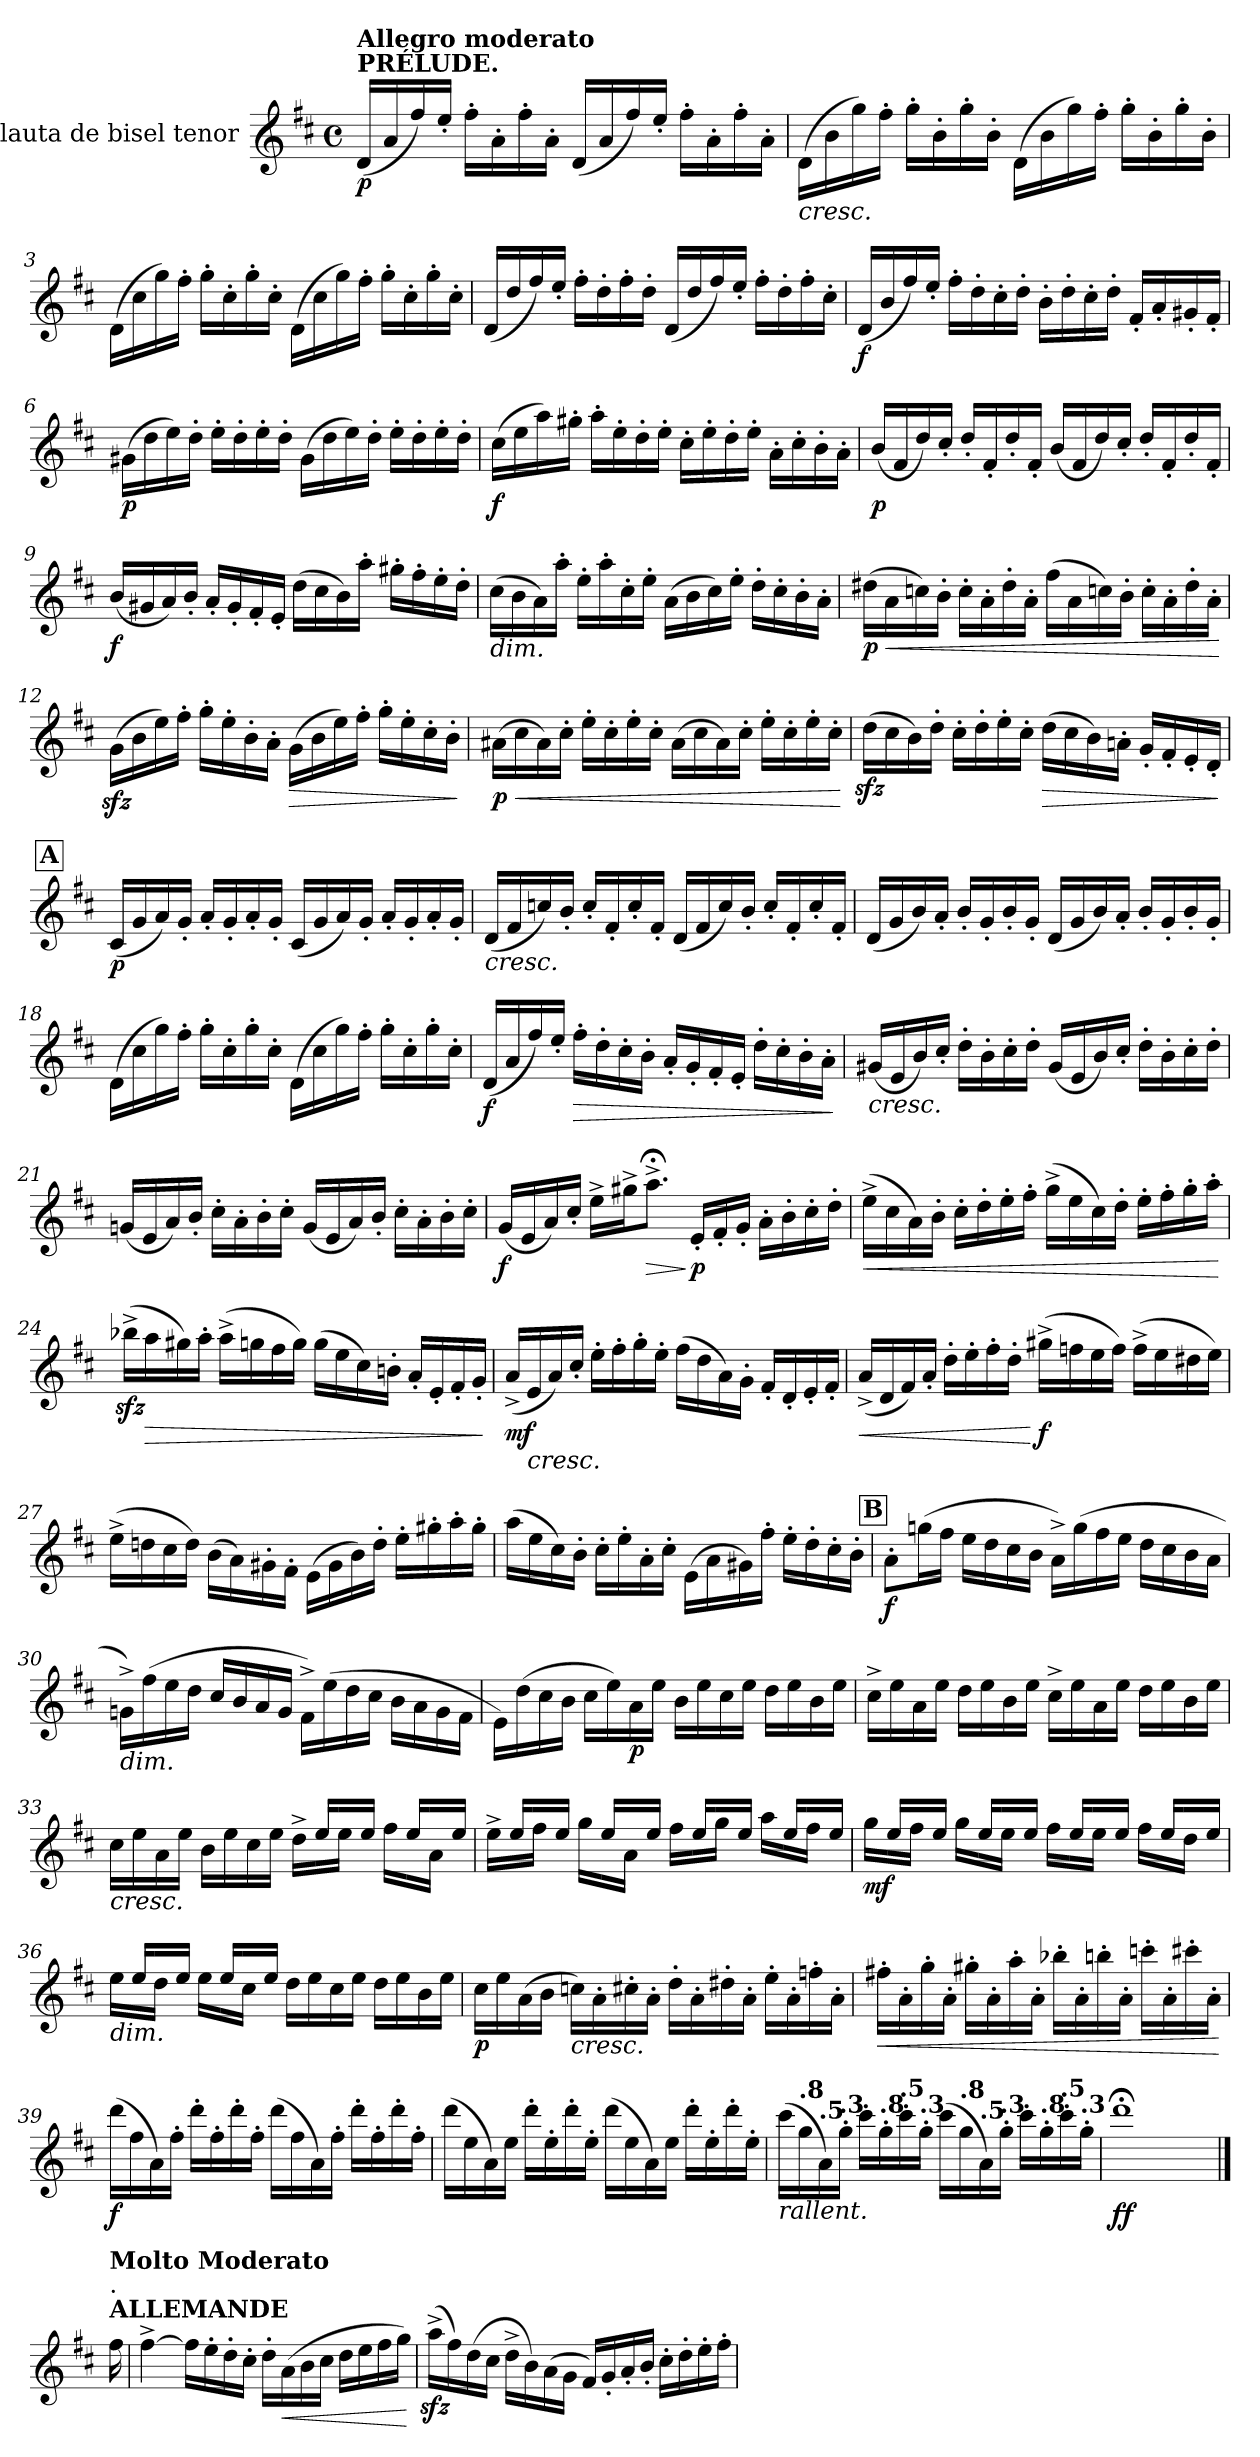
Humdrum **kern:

**kern	**dynam
*part1	*part1
*staff1	*staff1
*I"Flauta de bisel tenor	*
*clefG2	*
*k[f#c#]	*
*M4/4	*
*met(c)	*
*MM70	*
=1	=1
!LO:TX:a:B:t=PRÉLUDE.	!
!LO:TX:a:B:t=Allegro moderato	!
!	!LO:DY:b
(<16d/LL	p
16a/	.
16ff#/)	.
16ee'/JJ	.
16ff#'\LL	.
16a'\	.
16ff#'\	.
16a'\JJ	.
(<16d/LL	.
16a/	.
16ff#/)	.
16ee'/JJ	.
16ff#'\LL	.
16a'\	.
16ff#'\	.
16a'\JJ	.
=2	=2
!LO:TX:b:i:t=cresc.	!
(>16d\LL	.
16b\	.
16gg\)	.
16ff#'\JJ	.
16gg'\LL	.
16b'\	.
16gg'\	.
16b'\JJ	.
(>16d\LL	.
16b\	.
16gg\)	.
16ff#'\JJ	.
16gg'\LL	.
16b'\	.
16gg'\	.
16b'\JJ	.
!!LO:LB:g=z
=3	=3
(>16d\LL	.
16cc#\	.
16gg\)	.
16ff#'\JJ	.
16gg'\LL	.
16cc#'\	.
16gg'\	.
16cc#'\JJ	.
(>16d\LL	.
16cc#\	.
16gg\)	.
16ff#'\JJ	.
16gg'\LL	.
16cc#'\	.
16gg'\	.
16cc#'\JJ	.
=4	=4
(<16d/LL	.
16dd/	.
16ff#/)	.
16ee'/JJ	.
16ff#'\LL	.
16dd'\	.
16ff#'\	.
16dd'\JJ	.
(<16d/LL	.
16dd/	.
16ff#/)	.
16ee'/JJ	.
16ff#'\LL	.
16dd'\	.
16ff#'\	.
16cc#'\JJ	.
!!LO:LB:g=z
=5	=5
!	!LO:DY:b
(<16d/LL	f
16b/	.
16ff#/)	.
16ee'/JJ	.
16ff#'\LL	.
16dd'\	.
16cc#'\	.
16dd'\JJ	.
16b'\LL	.
16dd'\	.
16cc#'\	.
16dd'\JJ	.
16f#'/LL	.
16a'/	.
16g#X'/	.
16f#'/JJ	.
=6	=6
!	!LO:DY:b
(>16g#X\LL	p
16dd\	.
16ee\)	.
16dd'\JJ	.
16ee'\LL	.
16dd'\	.
16ee'\	.
16dd'\JJ	.
(>16g#\LL	.
16dd\	.
16ee\)	.
16dd'\JJ	.
16ee'\LL	.
16dd'\	.
16ee'\	.
16dd'\JJ	.
!!LO:LB:g=z
=7	=7
!	!LO:DY:b
(>16cc#\LL	f
16ee\	.
16aa\)	.
16gg#X'\JJ	.
16aa'\LL	.
16ee'\	.
16dd'\	.
16ee'\JJ	.
16cc#'\LL	.
16ee'\	.
16dd'\	.
16ee'\JJ	.
16a'\LL	.
16cc#'\	.
16b'\	.
16a'\JJ	.
=8	=8
!	!LO:DY:b
(<16b/LL	p
16f#/	.
16dd/)	.
16cc#'/JJ	.
16dd'/LL	.
16f#'/	.
16dd'/	.
16f#'/JJ	.
(<16b/LL	.
16f#/	.
16dd/)	.
16cc#'/JJ	.
16dd'/LL	.
16f#'/	.
16dd'/	.
16f#'/JJ	.
!!LO:LB:g=z
=9	=9
!	!LO:DY:b
(<16b/LL	f
16g#X/	.
16a/)	.
16b'/JJ	.
16a'/LL	.
16g#'/	.
16f#'/	.
16e'/JJ	.
(>16dd\LL	.
16cc#\	.
16b\)	.
16aa'\JJ	.
16gg#X'\LL	.
16ff#'\	.
16ee'\	.
16dd'\JJ	.
=10	=10
!LO:TX:b:i:t=dim.	!
(>16cc#\LL	.
16b\	.
16a\)	.
16aa'\JJ	.
16ee'\LL	.
16aa'\	.
16cc#'\	.
16ee'\JJ	.
(>16a\LL	.
16b\	.
16cc#\)	.
16ee'\JJ	.
16dd'\LL	.
16cc#'\	.
16b'\	.
16a'\JJ	.
!!LO:LB:g=z
=11	=11
!	!LO:DY:b
(>16dd#X\LL	p
!	!LO:HP:b
16a\	<
16ccn\)	.
16b'\JJ	.
16cc'\LL	.
16a'\	.
16dd#'\	.
16a'\JJ	.
(>16ff#\LL	.
16a\	.
16ccni\)	.
16b'\JJ	.
16cc'\LL	.
16a'\	.
16dd#i'\	.
16a'\JJ	.
.	[
=12	=12
(>16gzz<\LL	.
16b\	.
16ee\)	.
16ff#'\JJ	.
16gg'\LL	.
16ee'\	.
16b'\	.
16a'\JJ	.
!	!LO:HP:b
(>16g\LL	>
16b\	.
16ee\)	.
16ff#'\JJ	.
16gg'\LL	.
16ee'\	.
16cc#'\	.
16b'\JJ	.
.	]
!!LO:LB:g=z
=13	=13
!	!LO:DY:b
(>16a#X\LL	p
!	!LO:HP:b
16cc#i\	<
16a#\)	.
16cc#'\JJ	.
16ee'\LL	.
16cc#'\	.
16ee'\	.
16cc#'\JJ	.
(>16a#i\LL	.
16cc#\	.
16a#\)	.
16cc#'\JJ	.
16ee'\LL	.
16cc#'\	.
16ee'\	.
16cc#'\JJ	.
.	[
=14	=14
(>16ddzz<\LL	.
16cc#\	.
16b\)	.
16dd'\JJ	.
16cc#'\LL	.
16dd'\	.
16ee'\	.
16cc#'\JJ	.
!	!LO:HP:b
(>16dd\LL	>
16cc#\	.
16b\)	.
16an'\JJ	.
16g'/LL	.
16f#'/	.
16e'/	.
16d'/JJ	.
.	]
!!LO:LB:g=z
!!LO:REH:place=s1:a:B:fs=14:t=A
=15	=15
!	!LO:DY:b
(<16c#/LL	p
16g/	.
16a/)	.
16g'/JJ	.
16a'/LL	.
16g'/	.
16a'/	.
16g'/JJ	.
(<16c#/LL	.
16g/	.
16a/)	.
16g'/JJ	.
16a'/LL	.
16g'/	.
16a'/	.
16g'/JJ	.
=16	=16
!LO:TX:b:i:t=cresc.	!
(<16d/LL	.
16f#/	.
16ccn/)	.
16b'/JJ	.
16cc'/LL	.
16f#'/	.
16cc'/	.
16f#'/JJ	.
(<16d/LL	.
16f#/	.
16cc/)	.
16b'/JJ	.
16cc'/LL	.
16f#'/	.
16cc'/	.
16f#'/JJ	.
!!LO:LB:g=z
=17	=17
(<16d/LL	.
16g/	.
16b/)	.
16a'/JJ	.
16b'/LL	.
16g'/	.
16b'/	.
16g'/JJ	.
(<16d/LL	.
16g/	.
16b/)	.
16a'/JJ	.
16b'/LL	.
16g'/	.
16b'/	.
16g'/JJ	.
=18	=18
(>16d\LL	.
16cc#\	.
16gg\)	.
16ff#'\JJ	.
16gg'\LL	.
16cc#'\	.
16gg'\	.
16cc#'\JJ	.
(>16d\LL	.
16cc#\	.
16gg\)	.
16ff#'\JJ	.
16gg'\LL	.
16cc#'\	.
16gg'\	.
16cc#'\JJ	.
=19	=19
!	!LO:DY:b
(<16d/LL	f
16a/	.
16ff#/)	.
16ee'/JJ	.
!	!LO:HP:b
16ff#'\LL	>
16dd'\	.
16cc#'\	.
16b'\JJ	.
16a'/LL	.
16g'/	.
16f#'/	.
16e'/JJ	.
16dd'\LL	.
16cc#'\	.
16b'\	.
16a'\JJ	.
.	]
!!LO:PB:g=z
=20	=20
!LO:TX:b:i:t=cresc.	!
(<16g#X/LL	.
16e/	.
16b/)	.
16cc#'/JJ	.
16dd'\LL	.
16b'\	.
16cc#'\	.
16dd'\JJ	.
(<16g#/LL	.
16e/	.
16b/)	.
16cc#'/JJ	.
16dd'\LL	.
16b'\	.
16cc#'\	.
16dd'\JJ	.
=21	=21
(<16gn/LL	.
16e/	.
16a/)	.
16b'/JJ	.
16cc#'\LL	.
16a'\	.
16b'\	.
16cc#'\JJ	.
(<16g/LL	.
16e/	.
16a/)	.
16b'/JJ	.
16cc#'\LL	.
16a'\	.
16b'\	.
16cc#'\JJ	.
=22	=22
!	!LO:DY:b
(<16g/LL	f
16e/	.
!	!LO:DY:b
!	!LO:DY:n=1:b
16a/)	other-dynamics other-dynamics
16cc#'/JJ	.
16ee^\LL	.
16gg#X^\J	.
!	!LO:HP:b
8.aa;<^\J	>
!	!LO:DY:n=2:b
16e'/LL	] p
16f#'/	.
16g'/JJ	.
16a'\LL	.
16b'\	.
16cc#'\	.
16dd'\JJ	.
!!LO:LB:g=z
=23	=23
!	!LO:HP:b
(>16ee^\LL	<
16cc#\	.
16a\)	.
16b'\JJ	.
16cc#'\LL	.
16dd'\	.
16ee'\	.
16ff#'\JJ	.
(>16gg^\LL	.
16ee\	.
16cc#\)	.
16dd'\JJ	.
16ee'\LL	.
16ff#'\	.
16gg'\	.
16aa'\JJ	.
.	[
=24	=24
(>16bb-Xzz<^\LL	.
!	!LO:HP:b
16aa\	>
16gg#X\)	.
16aa'\JJ	.
(>16aa^\LL	.
16ggn\	.
16ff#\	.
16gg\JJ)	.
(>16gg\LL	.
16ee\	.
16cc#\)	.
16bn'\JJ	.
16a'/LL	.
16e'/	.
16f#'/	.
16g'/JJ	.
.	]
!!LO:LB:g=z
=25	=25
!	!LO:DY:b
(<16a^/LL	mf
!LO:TX:b:i:t=cresc.	!
16e/	.
16a/)	.
16cc#'/JJ	.
16ee'\LL	.
16ff#'\	.
16gg'\	.
16ee'\JJ	.
(>16ff#\LL	.
16dd\	.
16a\)	.
16g'\JJ	.
16f#'/LL	.
16d'/	.
16e'/	.
16f#'/JJ	.
=26	=26
!	!LO:HP:b
(<16a^/LL	<
16d/	.
16f#/)	.
16a'/JJ	.
16dd'\LL	.
16ee'\	.
16ff#'\	.
16dd'\JJ	.
!	!LO:DY:n=1:b
(>16gg#X^\LL	[ f
16ffn\	.
16ee\	.
16ff\JJ)	.
(>16ff^\LL	.
16ee\	.
16dd#X\	.
16ee\JJ)	.
!!LO:LB:g=z
=27	=27
(>16ee^\LL	.
16ddn\	.
16cc#\	.
16dd\JJ)	.
(>16b\LL	.
16a\)	.
16g#X'\	.
16f#'\JJ	.
(>16e\LL	.
16g#\	.
16b\)	.
16dd'\JJ	.
16ee'\LL	.
16gg#X'\	.
16aa'\	.
16gg#'\JJ	.
=28	=28
(>16aa\LL	.
16ee\	.
16cc#\)	.
16b'\JJ	.
16cc#'\LL	.
16ee'\	.
16a'\	.
16cc#'\JJ	.
(>16e\LL	.
16a\	.
16g#X\)	.
16ff#'\JJ	.
16ee'\LL	.
16dd'\	.
16cc#'\	.
16b'\JJ	.
!!LO:LB:g=z
!!LO:REH:place=s1:a:B:fs=14:t=B
=29	=29
!	!LO:DY:b
8a'\L	f
(>16ggn\L	.
16ff#\JJ	.
16ee\LL	.
16dd\	.
16cc#\	.
16b\JJ	.
16a^\LL)	.
(>16gg\	.
16ff#\	.
16ee\JJ	.
16dd\LL	.
16cc#\	.
16b\	.
16a\JJ	.
=30	=30
!LO:TX:b:i:t=dim.	!
16gn^\LL)	.
(>16ff#\	.
16ee\	.
16dd\JJ	.
16cc#/LL	.
16b/	.
16a/	.
16g/JJ	.
16f#^\LL)	.
(>16ee\	.
16dd\	.
16cc#\JJ	.
16b\LL	.
16a\	.
16g\	.
16f#\JJ	.
=31	=31
16e\LL)	.
(>16dd\	.
16cc#\	.
16b\JJ	.
16cc#\LL	.
16ee\)	.
!	!LO:DY:b
16a\	p
16ee\JJ	.
16b\LL	.
16ee\	.
16cc#\	.
16ee\JJ	.
16dd\LL	.
16ee\	.
16b\	.
16ee\JJ	.
!!LO:LB:g=z
=32	=32
16cc#^\LL	.
16ee\	.
16a\	.
16ee\JJ	.
16dd\LL	.
16ee\	.
16b\	.
16ee\JJ	.
16cc#^\LL	.
16ee\	.
16a\	.
16ee\JJ	.
16dd\LL	.
16ee\	.
16b\	.
16ee\JJ	.
=33	=33
*^	*
!LO:TX:b:i:t=cresc.	!	!
16cc#\LL	2ryy	.
16ee\	.	.
16a\	.	.
16ee\JJ	.	.
16b\LL	.	.
16ee\	.	.
16cc#\	.	.
16ee\JJ	.	.
16rcyy	16dd^\LL	.
16ee/LL	16rffyy	.
16rcyy	16ee\JJ	.
16ee/JJ	16ryy	.
16rcyy	16ff#\LL	.
16ee/LL	16rffyy	.
16rcyy	16a\JJ	.
16ee/JJ	16ryy	.
!!LO:LB:g=z	!!
=34	=34	=34
16rddyy	16ee^\LL	.
16ee/LL	16rgggyy	.
16ryy	16ff#\JJ	.
16ee/JJ	16ryy	.
16rddyy	16gg\LL	.
16ee/LL	16rgggyy	.
16ryy	16a\JJ	.
16ee/JJ	16ryy	.
16rddyy	16ff#\LL	.
16ee/LL	16rbbbyy	.
16ryy	16gg\JJ	.
16ee/JJ	16ryy	.
16rddyy	16aa\LL	.
16ee/LL	16rgggyy	.
16ryy	16ff#\JJ	.
16ee/JJ	16ryy	.
=35	=35	=35
!	!	!LO:DY:b
16rddyy	16gg\LL	mf
16ee/LL	16rgggyy	.
16rddyy	16ff#\JJ	.
16ee/JJ	16ryy	.
16rddyy	16gg\LL	.
16ee/LL	16rgggyy	.
16ryy	16ee\JJ	.
16ee/JJ	16ryy	.
16ryy	16ff#\LL	.
16ee/LL	16reeeyy	.
16ryy	16ee\JJ	.
16ee/JJ	16ryy	.
16reyy	16ff#\LL	.
16ee/LL	16raayy	.
16ryy	16dd\JJ	.
16ee/JJ	16ryy	.
!!LO:LB:g=z	!!
=36	=36	=36
!LO:TX:b:i:t=dim.	!	!
16ryy	16ee\LL	.
16ee/LL	16reeeyy	.
16ryy	16dd\JJ	.
16ee/JJ	16ryy	.
16rddyy	16ee\LL	.
16ee/LL	16rgggyy	.
16ryy	16cc#\JJ	.
16ee/JJ	2ryy	.
16dd\LL	.	.
16ee\	.	.
16cc#\	.	.
16ee\JJ	.	.
16dd\LL	.	.
16ee\	.	.
16b\	.	.
16ee\JJ	16ryy	.
=37	=37	=37
!	!	!LO:DY:b
*v	*v	*
16cc#\LL	p
16ee\	.
(>16a\	.
16b\JJ	.
!LO:TX:b:i:t=cresc.	!
16ccn\LL)	.
16a'\	.
16cc#X'\	.
16a'\JJ	.
16dd'\LL	.
16a'\	.
16dd#X'\	.
16a'\JJ	.
16ee'\LL	.
16a'\	.
16ffn'\	.
16a'\JJ	.
!!LO:LB:g=z
=38	=38
!	!LO:HP:b
16ff#X'\LL	<
16a'\	.
16gg'\	.
16a'\JJ	.
16gg#X'\LL	.
16a'\	.
16aa'\	.
16a'\JJ	.
16bb-X'\LL	.
16a'\	.
16bbn'\	.
16a'\JJ	.
16cccn'\LL	.
16a'\	.
16ccc#X'\	.
16a'\JJ	.
.	[
=39	=39
!	!LO:DY:b
(>16ddd\LL	f
16ff#\	.
16a\)	.
16ff#'\JJ	.
16ddd'\LL	.
16ff#'\	.
16ddd'\	.
16ff#'\JJ	.
(>16ddd\LL	.
16ff#\	.
16a\)	.
16ff#'\JJ	.
16ddd'\LL	.
16ff#'\	.
16ddd'\	.
16ff#'\JJ	.
!!LO:LB:g=z
=40	=40
(>16ddd\LL	.
16ee\	.
16a\)	.
16ee\JJ	.
16ddd'\LL	.
16ee'\	.
16ddd'\	.
16ee'\JJ	.
(>16ddd\LL	.
16ee\	.
16a\)	.
16ee\JJ	.
16ddd'\LL	.
16ee'\	.
16ddd'\	.
16ee'\JJ	.
=41	=41
*MM70	*
!LO:TX:b:i:t=rallent.	!
(>16ccc#\LL	.
*MM68	*
!LO:TX:a:B:t=.8	!
16gg\	.
*MM67	*
!LO:TX:a:B:t=.5	!
16a\)	.
*MM66	*
!LO:TX:a:B:t=.3	!
16gg'\JJ	.
*MM65	*
16ccc#'\LL	.
*MM63	*
!LO:TX:a:B:t=.8	!
16gg'\	.
*MM62	*
!LO:TX:a:B:t=.5	!
16ccc#'\	.
*MM61	*
!LO:TX:a:B:t=.3	!
16gg'\JJ	.
*MM60	*
(>16ccc#\LL	.
*MM58	*
!LO:TX:a:B:t=.8	!
16gg\	.
*MM57	*
!LO:TX:a:B:t=.5	!
16a\)	.
*MM56	*
!LO:TX:a:B:t=.3	!
16gg'\JJ	.
*MM55	*
16ccc#'\LL	.
*MM53	*
!LO:TX:a:B:t=.8	!
16gg'\	.
*MM52	*
!LO:TX:a:B:t=.5	!
16ccc#'\	.
*MM51	*
!LO:TX:a:B:t=.3	!
16gg'\JJ	.
=42	=42
*MM50	*
!	!LO:DY:b
1ddd;<	ff
!!LO:PB:g=z
==1	==1
*MM70	*
!LO:TX:B:t=ALLEMANDE	!
!LO:TX:t=.	!
!LO:TX:a:B:t=Molto Moderato	!
!	!LO:DY:b
!	!LO:DY:n=1:b
16ff#\	f other-dynamics
=2	=2
[4ff#^\	.
16ff#\LL]	.
16ee'\	.
16dd'\	.
16cc#'\JJ	.
16dd'\LL	.
!	!LO:HP:b
(>16a\	<
16b\	.
16cc#\JJ	.
16dd\LL	.
16ee\	.
16ff#\	.
16gg\JJ)	.
.	[
=3	=3
(>16aazz<^\LL	.
16ff#\)	.
(>16dd\	.
16cc#\JJ	.
16dd^\LL	.
16b\)	.
(>16a\	.
16g\JJ	.
16f#/LL)	.
16g'/	.
16a'/	.
16b'/JJ	.
16cc#'\LL	.
16dd'\	.
16ee'\	.
16ff#'\JJ	.
=	=
*-	*-
